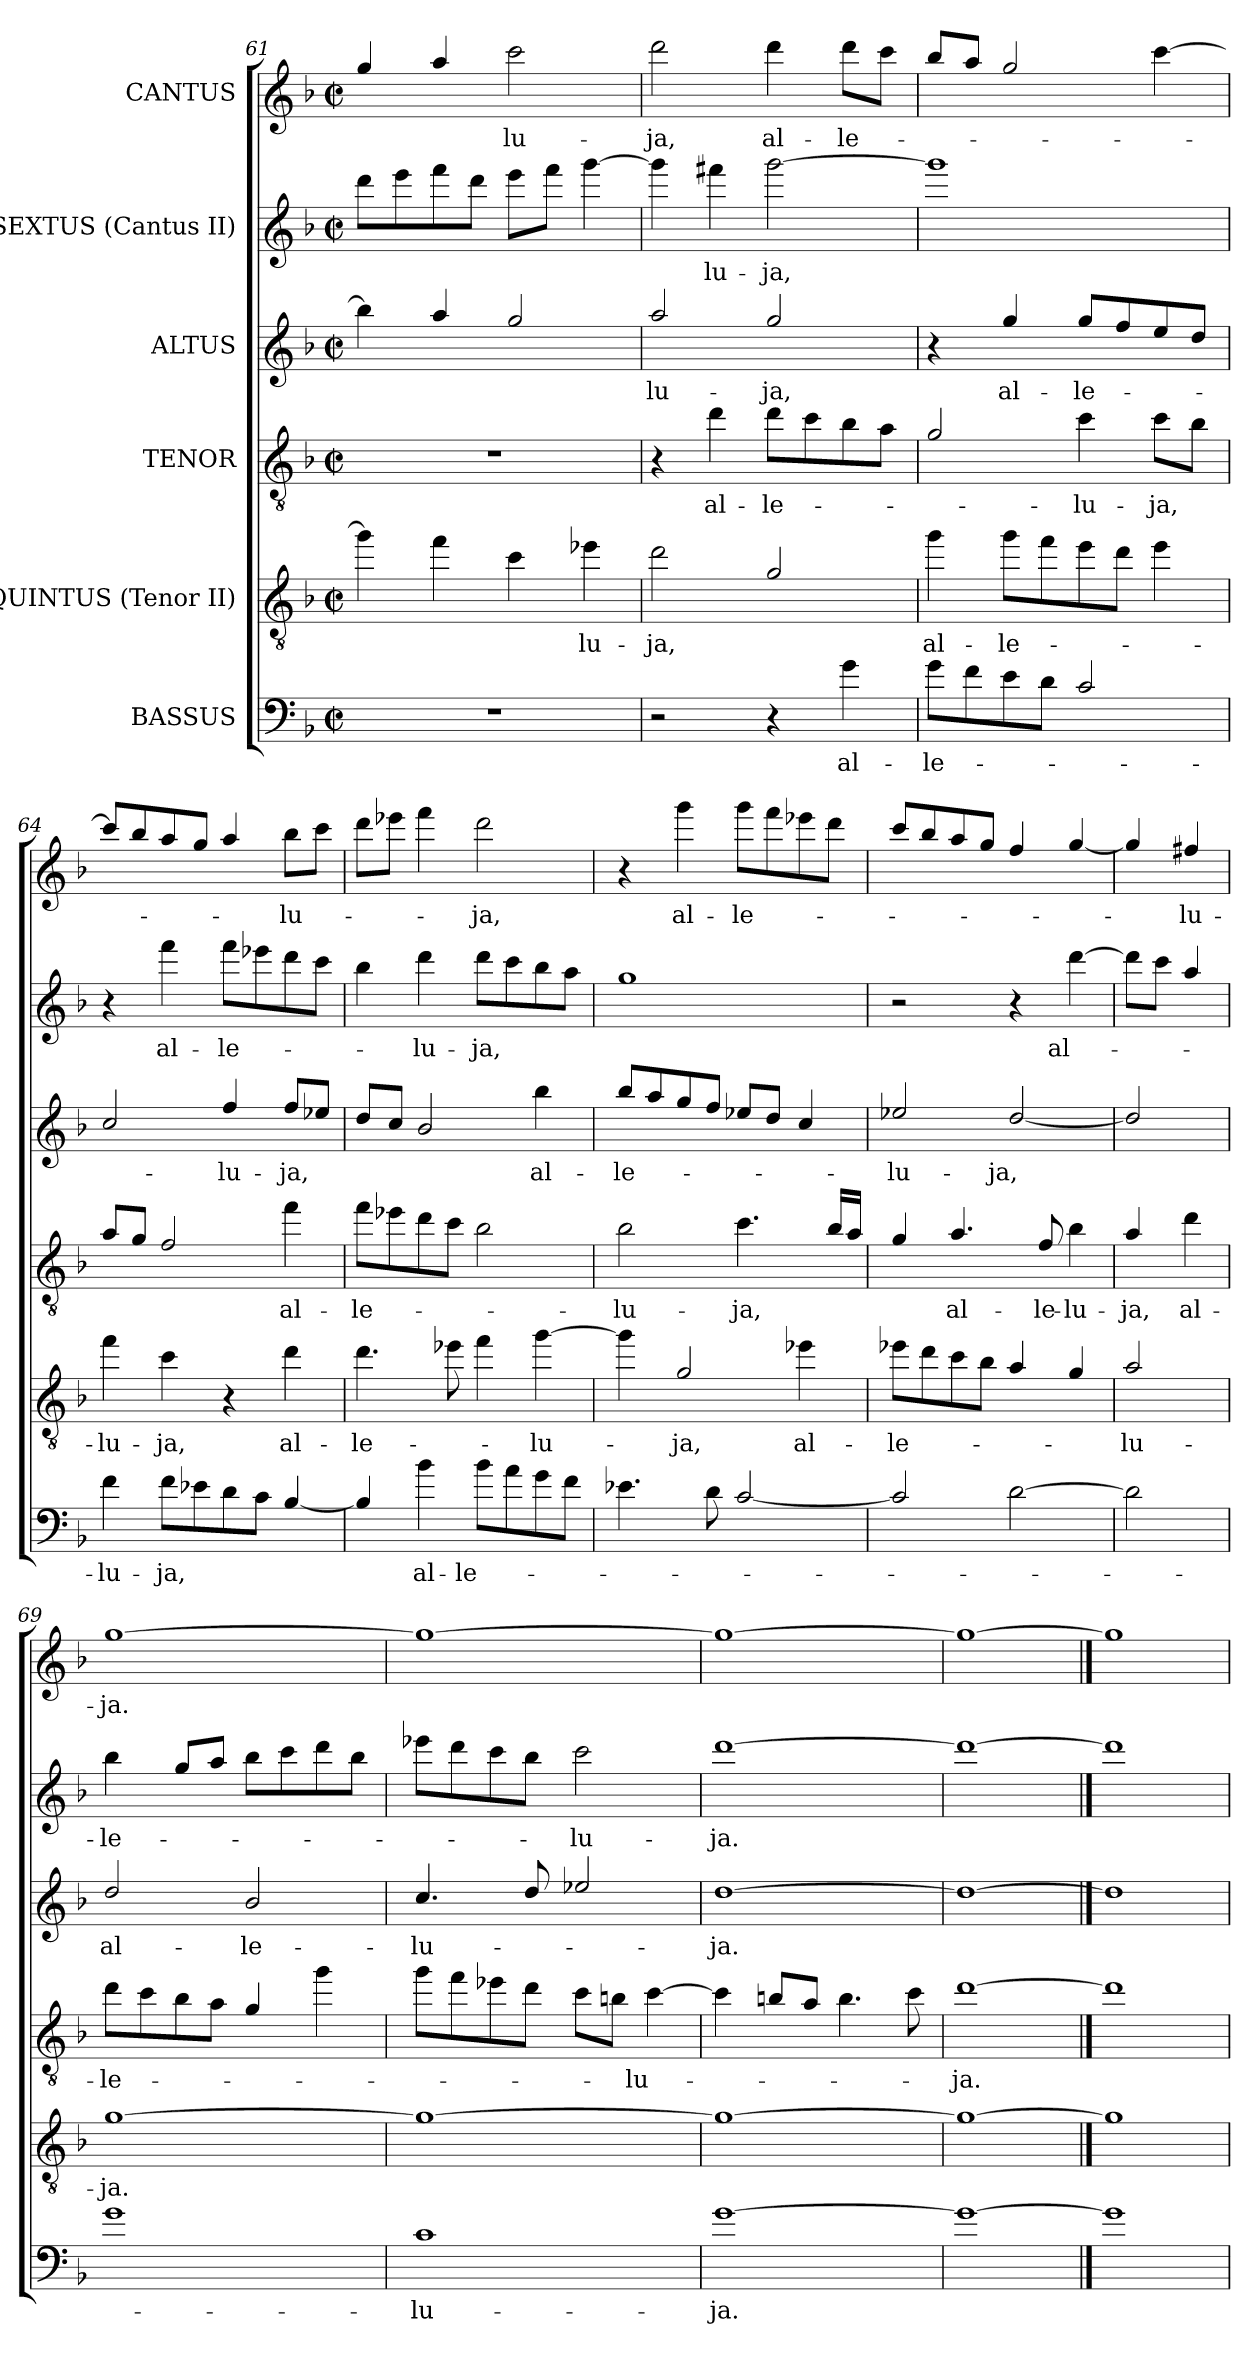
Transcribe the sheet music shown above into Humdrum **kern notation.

**kern	**text	**kern	**text	**kern	**text	**kern	**text	**kern	**text	**kern	**text
*part6	*part6	*part5	*part5	*part4	*part4	*part3	*part3	*part2	*part2	*part1	*part1
*staff6	*staff6	*staff5	*staff5	*staff4	*staff4	*staff3	*staff3	*staff2	*staff2	*staff1	*staff1
*I"BASSUS	*	*I"QUINTUS (Tenor II)	*	*I"TENOR	*	*I"ALTUS	*	*I"SEXTUS (Cantus II)	*	*I"CANTUS	*
*clefF4	*	*clefGv2	*	*clefGv2	*	*clefG2	*	*clefG2	*	*clefG2	*
*ITrd12c21	*	*ITrd8c14	*	*ITrd8c14	*	*ITrd12c21	*	*ITrd12c21	*	*ITrd12c21	*
*k[b-]	*	*k[b-]	*	*k[b-]	*	*k[b-]	*	*k[b-]	*	*k[b-]	*
*d:	*	*d:	*	*d:	*	*d:	*	*d:	*	*d:	*
*M2/2	*	*M2/2	*	*M2/2	*	*M2/2	*	*M2/2	*	*M2/2	*
*met(c|)	*	*met(c|)	*	*met(c|)	*	*met(c|)	*	*met(c|)	*	*met(c|)	*
=61	=61	=61	=61	=61	=61	=61	=61	=61	=61	=61	=61
1r	.	4g\]	.	1r	.	4b-\]	.	8dd\L	.	4g/	.
.	.	.	.	.	.	.	.	8ee\	.	.	.
.	.	4f\	.	.	.	4a/	.	8ff\	.	4a/	.
.	.	.	.	.	.	.	.	8dd\J	.	.	.
.	.	4c\	.	.	.	2g/	.	8ee\L	.	2cc\	-lu-
.	.	.	.	.	.	.	.	8ff\J	.	.	.
.	.	4e-X\	-lu-	.	.	.	.	[4gg\	.	.	.
=62	=62	=62	=62	=62	=62	=62	=62	=62	=62	=62	=62
2r	.	2d\	-ja,	4r	.	2a/	-lu-	4gg\]	.	2dd\	-ja,
.	.	.	.	4d\	al-	.	.	4ff#X\	-lu-	.	.
4r	.	2G/	.	8d\L	-le-	2g/	-ja,	[2gg\	-ja,	4dd\	al-
.	.	.	.	8c\	.	.	.	.	.	.	.
4G\	al-	.	.	8B-\	.	.	.	.	.	8dd\L	-le-
.	.	.	.	8A\J	.	.	.	.	.	8cc\J	.
=63	=63	=63	=63	=63	=63	=63	=63	=63	=63	=63	=63
8G\L	-le-	4g\	al-	2G/	.	4r	.	1gg]	.	8b-/L	.
8F\	.	.	.	.	.	.	.	.	.	8a/J	.
8E\	.	8g\L	-le-	.	.	4g/	al-	.	.	2g/	.
8D\J	.	8f\	.	.	.	.	.	.	.	.	.
2C/	.	8e\	.	4c\	-lu-	8g/L	-le-	.	.	.	.
.	.	8d\J	.	.	.	8f/	.	.	.	.	.
.	.	4e\	.	8c\L	-ja,	8e/	.	.	.	[4cc\	.
.	.	.	.	8B-\J	.	8d/J	.	.	.	.	.
=64	=64	=64	=64	=64	=64	=64	=64	=64	=64	=64	=64
4F\	-lu-	4f\	-lu-	8A/L	.	2c/	.	4r	.	8cc/L]	.
.	.	.	.	8G/J	.	.	.	.	.	8b-/	.
8F\L	-ja,	4c\	-ja,	2F/	.	.	.	4ff\	al-	8a/	.
8E-X\	.	.	.	.	.	.	.	.	.	8g/J	.
8D\	.	4r	.	.	.	4f/	-lu-	8ff\L	-le-	4a/	.
8C\J	.	.	.	.	.	.	.	8ee-X\	.	.	.
[4BB-/	.	4d\	al-	4f\	al-	8f/L	-ja,	8dd\	.	8b-\L	-lu-
.	.	.	.	.	.	8e-X/J	.	8cc\J	.	8cc\J	.
=65	=65	=65	=65	=65	=65	=65	=65	=65	=65	=65	=65
4BB-/]	.	4.d\	-le-	8f\L	-le-	8d/L	.	4b-\	.	8dd\L	.
.	.	.	.	8e-X\	.	8c/J	.	.	.	8ee-X\J	.
4B-\	al-	.	.	8d\	.	2B-/	.	4dd\	-lu-	4ff\	.
.	.	8e-X\	.	8c\J	.	.	.	.	.	.	.
8B-\L	-le-	4f\	.	2B-\	.	.	.	8dd\L	-ja,	2dd\	-ja,
8A\	.	.	.	.	.	.	.	8cc\	.	.	.
8G\	.	[4g\	-lu-	.	.	4b-\	al-	8b-\	.	.	.
8F\J	.	.	.	.	.	.	.	8a\J	.	.	.
!!LO:LB:g=z
=66	=66	=66	=66	=66	=66	=66	=66	=66	=66	=66	=66
4.E-X\	.	4g\]	.	2B-\	-lu-	8b-/L	-le-	1g	.	4r	.
.	.	.	.	.	.	8a/	.	.	.	.	.
.	.	2G/	-ja,	.	.	8g/	.	.	.	4gg\	al-
8D\	.	.	.	.	.	8f/J	.	.	.	.	.
[2C/	.	.	.	4.c\	-ja,	8e-X/L	.	.	.	8gg\L	-le-
.	.	.	.	.	.	8d/J	.	.	.	8ff\	.
.	.	4e-X\	al-	.	.	4c/	.	.	.	8ee-X\	.
.	.	.	.	16B-/LL	.	.	.	.	.	8dd\J	.
.	.	.	.	16A/JJ	.	.	.	.	.	.	.
=67	=67	=67	=67	=67	=67	=67	=67	=67	=67	=67	=67
2C/]	.	8e-X\L	-le-	4G/	.	2e-X/	-lu-	2r	.	8cc/L	.
.	.	8d\	.	.	.	.	.	.	.	8b-/	.
.	.	8c\	.	4.A/	al-	.	.	.	.	8a/	.
.	.	8B-\J	.	.	.	.	.	.	.	8g/J	.
[2D\	.	4A/	.	.	.	[2d/	-ja,	4r	.	4f/	.
.	.	.	.	8F/	-le-	.	.	.	.	.	.
.	.	4G/	.	4B-\	-lu-	.	.	[4dd\	al-	[4g/	.
=68	=68	=68	=68	=68	=68	=68	=68	=68	=68	=68	=68
2D\]	.	2A/	-lu-	4A/	-ja,	2d/]	.	8dd\L]	.	4g/]	.
.	.	.	.	.	.	.	.	8cc\J	.	.	.
.	.	.	.	4d\	al-	.	.	4a/	.	4f#X/	-lu-
=69	=69	=69	=69	=69	=69	=69	=69	=69	=69	=69	=69
1G	.	[1G	-ja.	8d\L	-le-	2d/	al-	4b-\	-le-	[1g	-ja.
.	.	.	.	8c\	.	.	.	.	.	.	.
.	.	.	.	8B-\	.	.	.	8g/L	.	.	.
.	.	.	.	8A\J	.	.	.	8a/J	.	.	.
.	.	.	.	4G/	.	2B-/	-le-	8b-\L	.	.	.
.	.	.	.	.	.	.	.	8cc\	.	.	.
.	.	.	.	4g\	.	.	.	8dd\	.	.	.
.	.	.	.	.	.	.	.	8b-\J	.	.	.
=70	=70	=70	=70	=70	=70	=70	=70	=70	=70	=70	=70
1C	-lu-	1G_	.	8g\L	.	4.c/	-lu-	8ee-X\L	.	1g_	.
.	.	.	.	8f\	.	.	.	8dd\	.	.	.
.	.	.	.	8e-X\	.	.	.	8cc\	.	.	.
.	.	.	.	8d\J	.	8d/	.	8b-\J	.	.	.
.	.	.	.	8c\L	.	2e-X/	.	2cc\	-lu-	.	.
.	.	.	.	8Bn\J	.	.	.	.	.	.	.
.	.	.	.	[4c\	-lu-	.	.	.	.	.	.
=71	=71	=71	=71	=71	=71	=71	=71	=71	=71	=71	=71
[1G	-ja.	1G_	.	4c\]	.	[1d	-ja.	[1dd	-ja.	1g_	.
.	.	.	.	8Bn/L	.	.	.	.	.	.	.
.	.	.	.	8A/J	.	.	.	.	.	.	.
.	.	.	.	4.B\	.	.	.	.	.	.	.
.	.	.	.	8c\	.	.	.	.	.	.	.
=72	=72	=72	=72	=72	=72	=72	=72	=72	=72	=72	=72
1G_	.	1G_	.	[1d	-ja.	1d_	.	1dd_	.	1g_	.
==73	==73	==73	==73	==73	==73	==73	==73	==73	==73	==73	==73
1G]	.	1G]	.	1d]	.	1d]	.	1dd]	.	1g]	.
=	=	=	=	=	=	=	=	=	=	=	=
*-	*-	*-	*-	*-	*-	*-	*-	*-	*-	*-	*-
